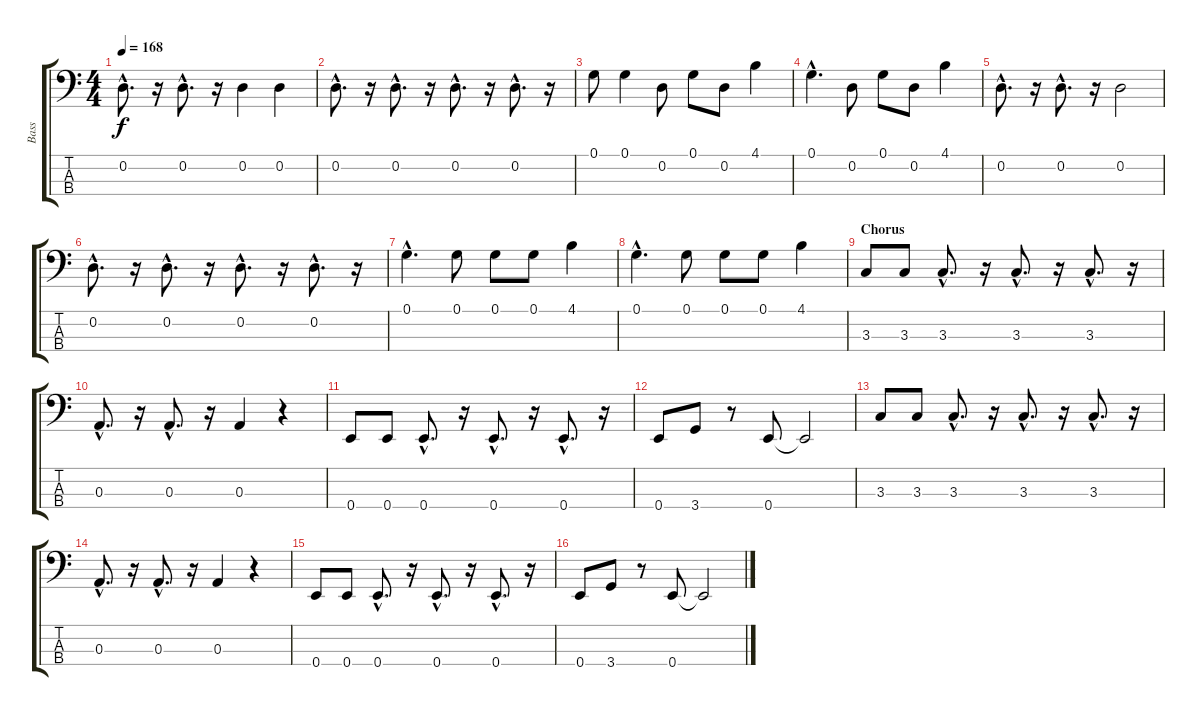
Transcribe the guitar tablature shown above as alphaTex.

\track ("Bass" "Bass") {instrument electricbassfinger}
\staff {score tabs}
\tuning (G2 D2 A1 E1) {hide}
\ts (4 4)
\tempo 168
\clef f4
\ks c
0.2{hac}.8{d dy f} r.16 0.2{hac}.8{d} r.16 0.2.4 0.2.4 |
0.2{hac}.8{d} r.16 0.2{hac}.8{d} r.16 0.2{hac}.8{d} r.16 0.2{hac}.8{d} r.16 |
0.1.8 0.1.4 0.2.8 0.1.8 0.2.8 4.1.4 |
0.1{hac}.4{d} 0.2.8 0.1.8 0.2.8 4.1.4 |
0.2{hac}.8{d} r.16 0.2{hac}.8{d} r.16 0.2.2 |
0.2{hac}.8{d} r.16 0.2{hac}.8{d} r.16 0.2{hac}.8{d} r.16 0.2{hac}.8{d} r.16 |
0.1{hac}.4{d} 0.1.8 0.1.8 0.1.8 4.1.4 |
0.1{hac}.4{d} 0.1.8 0.1.8 0.1.8 4.1.4 |
\section ("" "Chorus")
3.3.8 3.3.8 3.3{hac}.8{d} r.16 3.3{hac}.8{d} r.16 3.3{hac}.8{d} r.16 |
0.3{hac}.8{d} r.16 0.3{hac}.8{d} r.16 0.3.4 r.4 |
0.4.8 0.4.8 0.4{hac}.8{d} r.16 0.4{hac}.8{d} r.16 0.4{hac}.8{d} r.16 |
0.4.8 3.4.8 r.8 0.4.8 0.4{t}.2 |
3.3.8 3.3.8 3.3{hac}.8{d} r.16 3.3{hac}.8{d} r.16 3.3{hac}.8{d} r.16 |
0.3{hac}.8{d} r.16 0.3{hac}.8{d} r.16 0.3.4 r.4 |
0.4.8 0.4.8 0.4{hac}.8{d} r.16 0.4{hac}.8{d} r.16 0.4{hac}.8{d} r.16 |
0.4.8 3.4.8 r.8 0.4.8 0.4{t}.2
